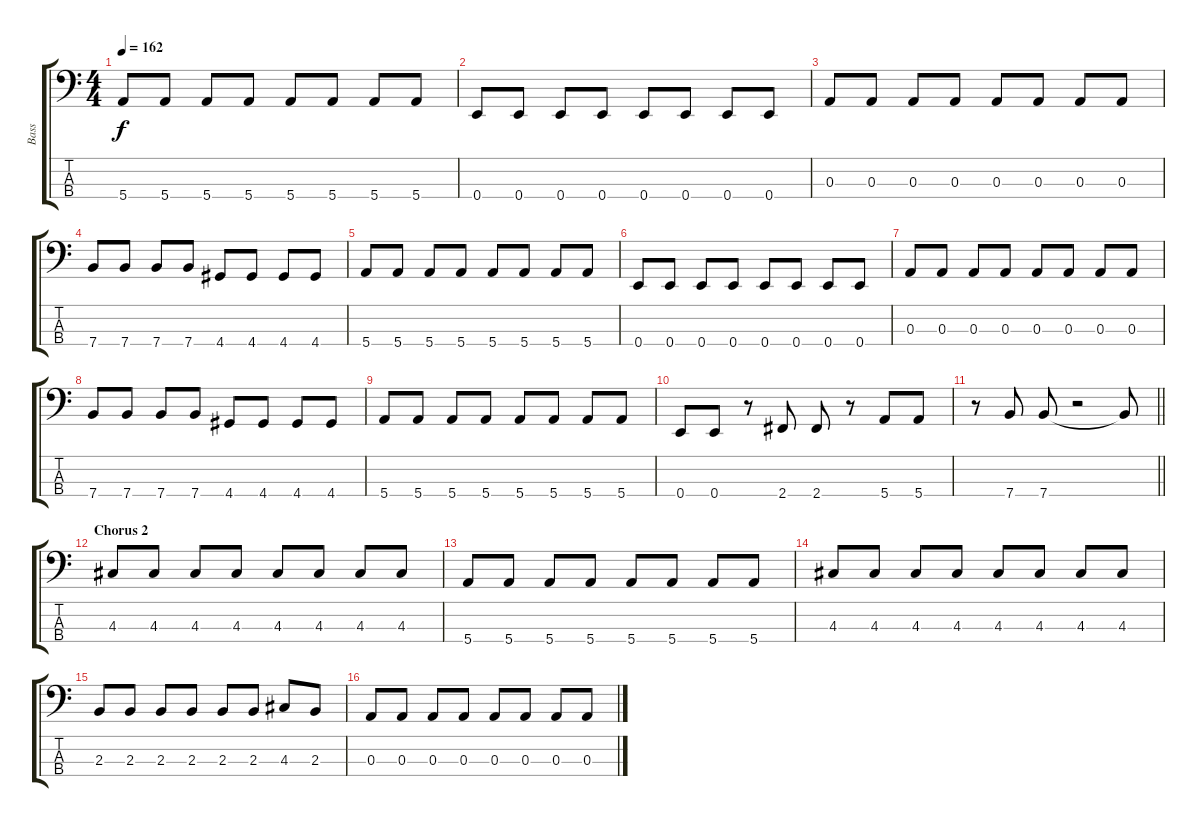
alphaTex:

\track ("Bass" "Bass") {instrument electricbassfinger}
\staff {score tabs}
\tuning (G2 D2 A1 E1) {hide}
\ts (4 4)
\tempo 162
\clef f4
\ks c
5.4.8{dy f} 5.4.8 5.4.8 5.4.8 5.4.8 5.4.8 5.4.8 5.4.8 |
0.4.8 0.4.8 0.4.8 0.4.8 0.4.8 0.4.8 0.4.8 0.4.8 |
0.3.8 0.3.8 0.3.8 0.3.8 0.3.8 0.3.8 0.3.8 0.3.8 |
7.4.8 7.4.8 7.4.8 7.4.8 4.4.8 4.4.8 4.4.8 4.4.8 |
5.4.8 5.4.8 5.4.8 5.4.8 5.4.8 5.4.8 5.4.8 5.4.8 |
0.4.8 0.4.8 0.4.8 0.4.8 0.4.8 0.4.8 0.4.8 0.4.8 |
0.3.8 0.3.8 0.3.8 0.3.8 0.3.8 0.3.8 0.3.8 0.3.8 |
7.4.8 7.4.8 7.4.8 7.4.8 4.4.8 4.4.8 4.4.8 4.4.8 |
5.4.8 5.4.8 5.4.8 5.4.8 5.4.8 5.4.8 5.4.8 5.4.8 |
0.4.8 0.4.8 r.8 2.4.8 2.4.8 r.8 5.4.8 5.4.8 |
\barLineRight lightlight
r.8 7.4.8 7.4.8 r.2 7.4{t}.8 |
\section ("" "Chorus 2")
4.3.8 4.3.8 4.3.8 4.3.8 4.3.8 4.3.8 4.3.8 4.3.8 |
5.4.8 5.4.8 5.4.8 5.4.8 5.4.8 5.4.8 5.4.8 5.4.8 |
4.3.8 4.3.8 4.3.8 4.3.8 4.3.8 4.3.8 4.3.8 4.3.8 |
2.3.8 2.3.8 2.3.8 2.3.8 2.3.8 2.3.8 4.3.8 2.3.8 |
0.3.8 0.3.8 0.3.8 0.3.8 0.3.8 0.3.8 0.3.8 0.3.8
